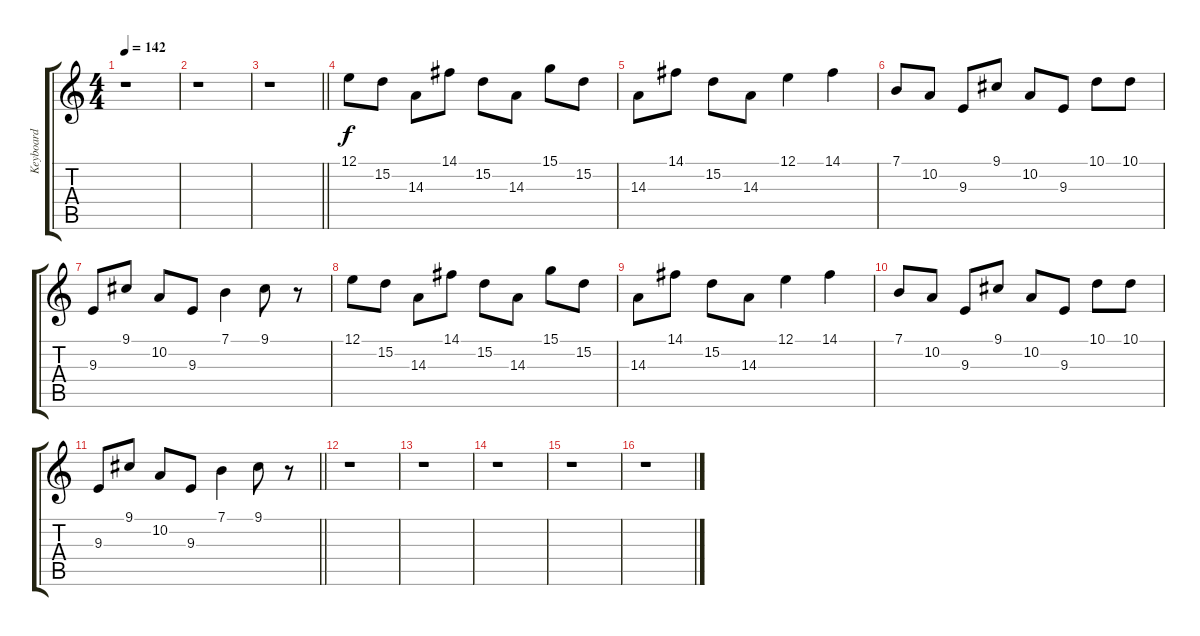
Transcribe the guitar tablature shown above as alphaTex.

\track ("Keyboard" "Keyboard") {instrument lead5charang}
\staff {score tabs}
\tuning (E4 B3 G3 D3 A2 E2) {hide}
\ts (4 4)
\tempo 142
\clef g2
\ks c
r.1{dy f} |
r.1 |
\barLineRight lightlight
r.1 |
12.1.8 15.2.8 14.3.8 14.1.8 15.2.8 14.3.8 15.1.8 15.2.8 |
14.3.8 14.1.8 15.2.8 14.3.8 12.1.4 14.1.4 |
7.1.8 10.2.8 9.3.8 9.1.8 10.2.8 9.3.8 10.1.8 10.1.8 |
9.3.8 9.1.8 10.2.8 9.3.8 7.1.4 9.1.8 r.8 |
12.1.8 15.2.8 14.3.8 14.1.8 15.2.8 14.3.8 15.1.8 15.2.8 |
14.3.8 14.1.8 15.2.8 14.3.8 12.1.4 14.1.4 |
7.1.8 10.2.8 9.3.8 9.1.8 10.2.8 9.3.8 10.1.8 10.1.8 |
\barLineRight lightlight
9.3.8 9.1.8 10.2.8 9.3.8 7.1.4 9.1.8 r.8 |
r.1 |
r.1 |
r.1 |
r.1 |
r.1
